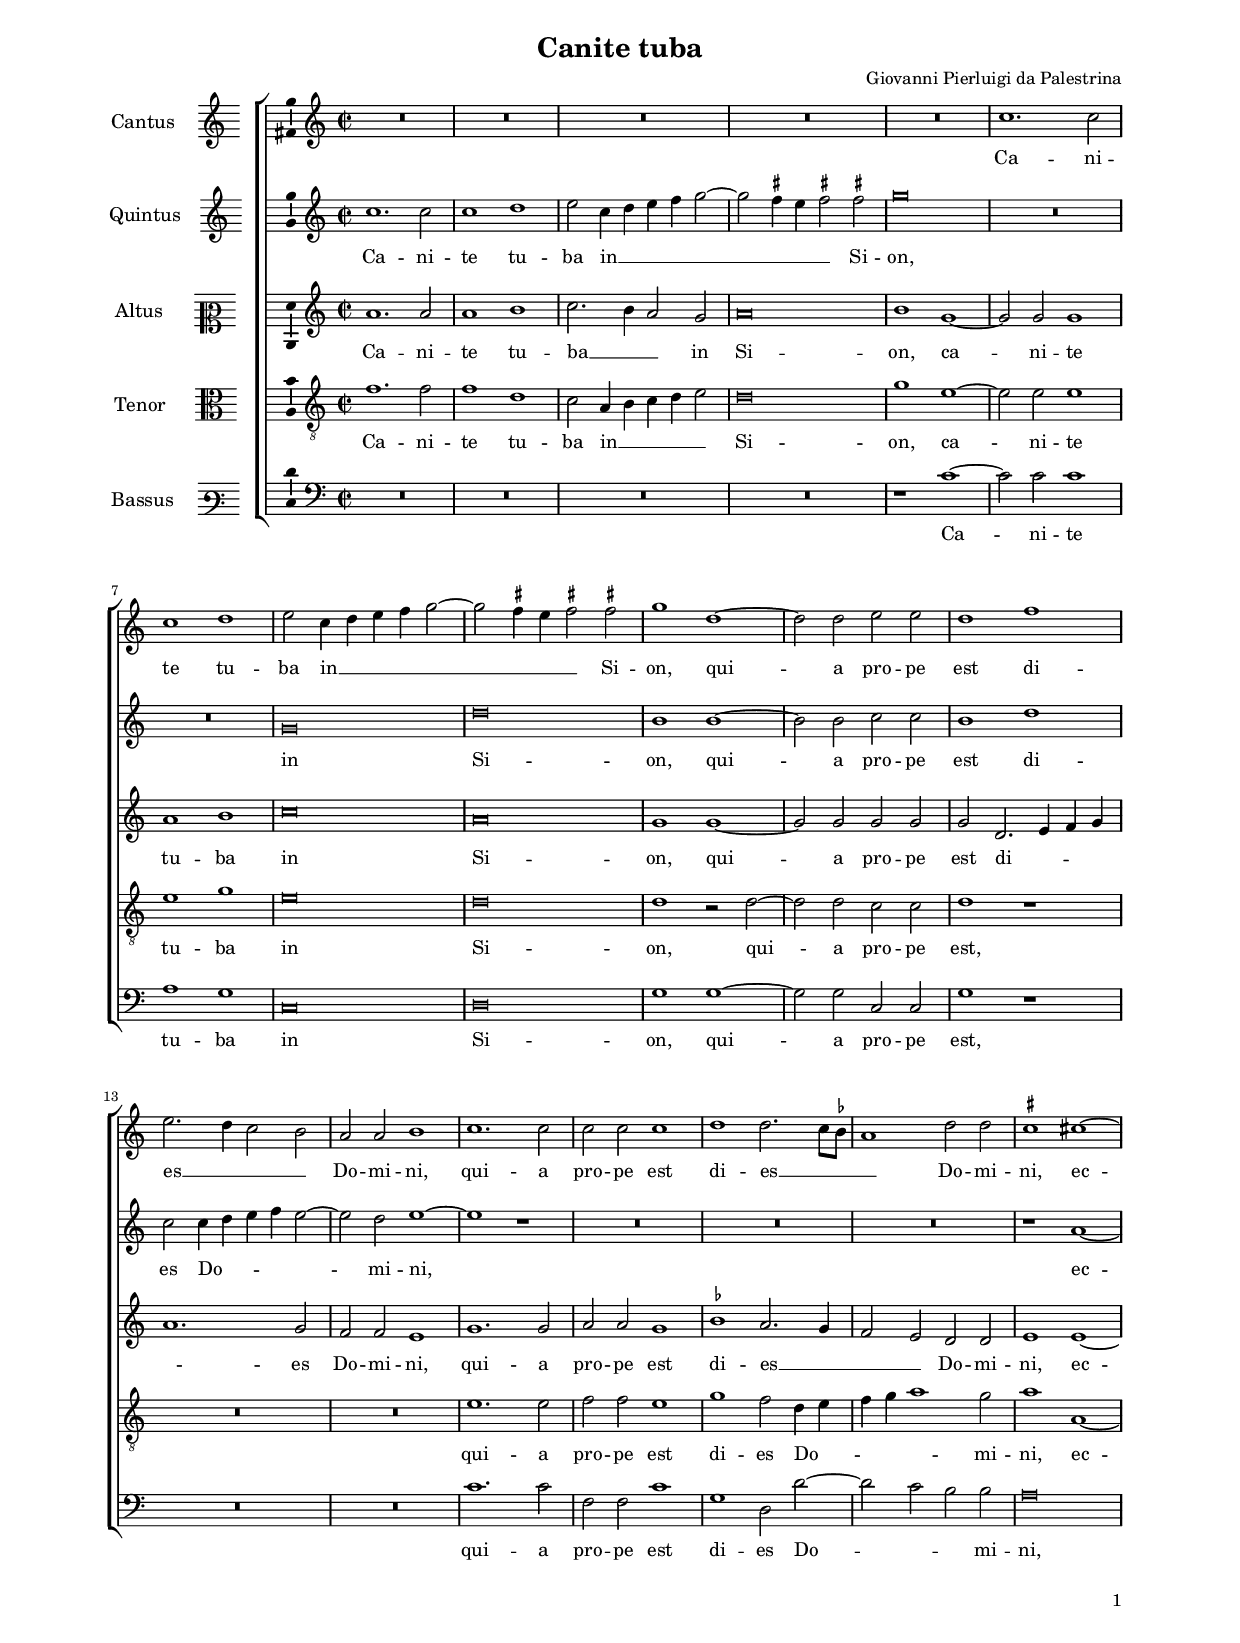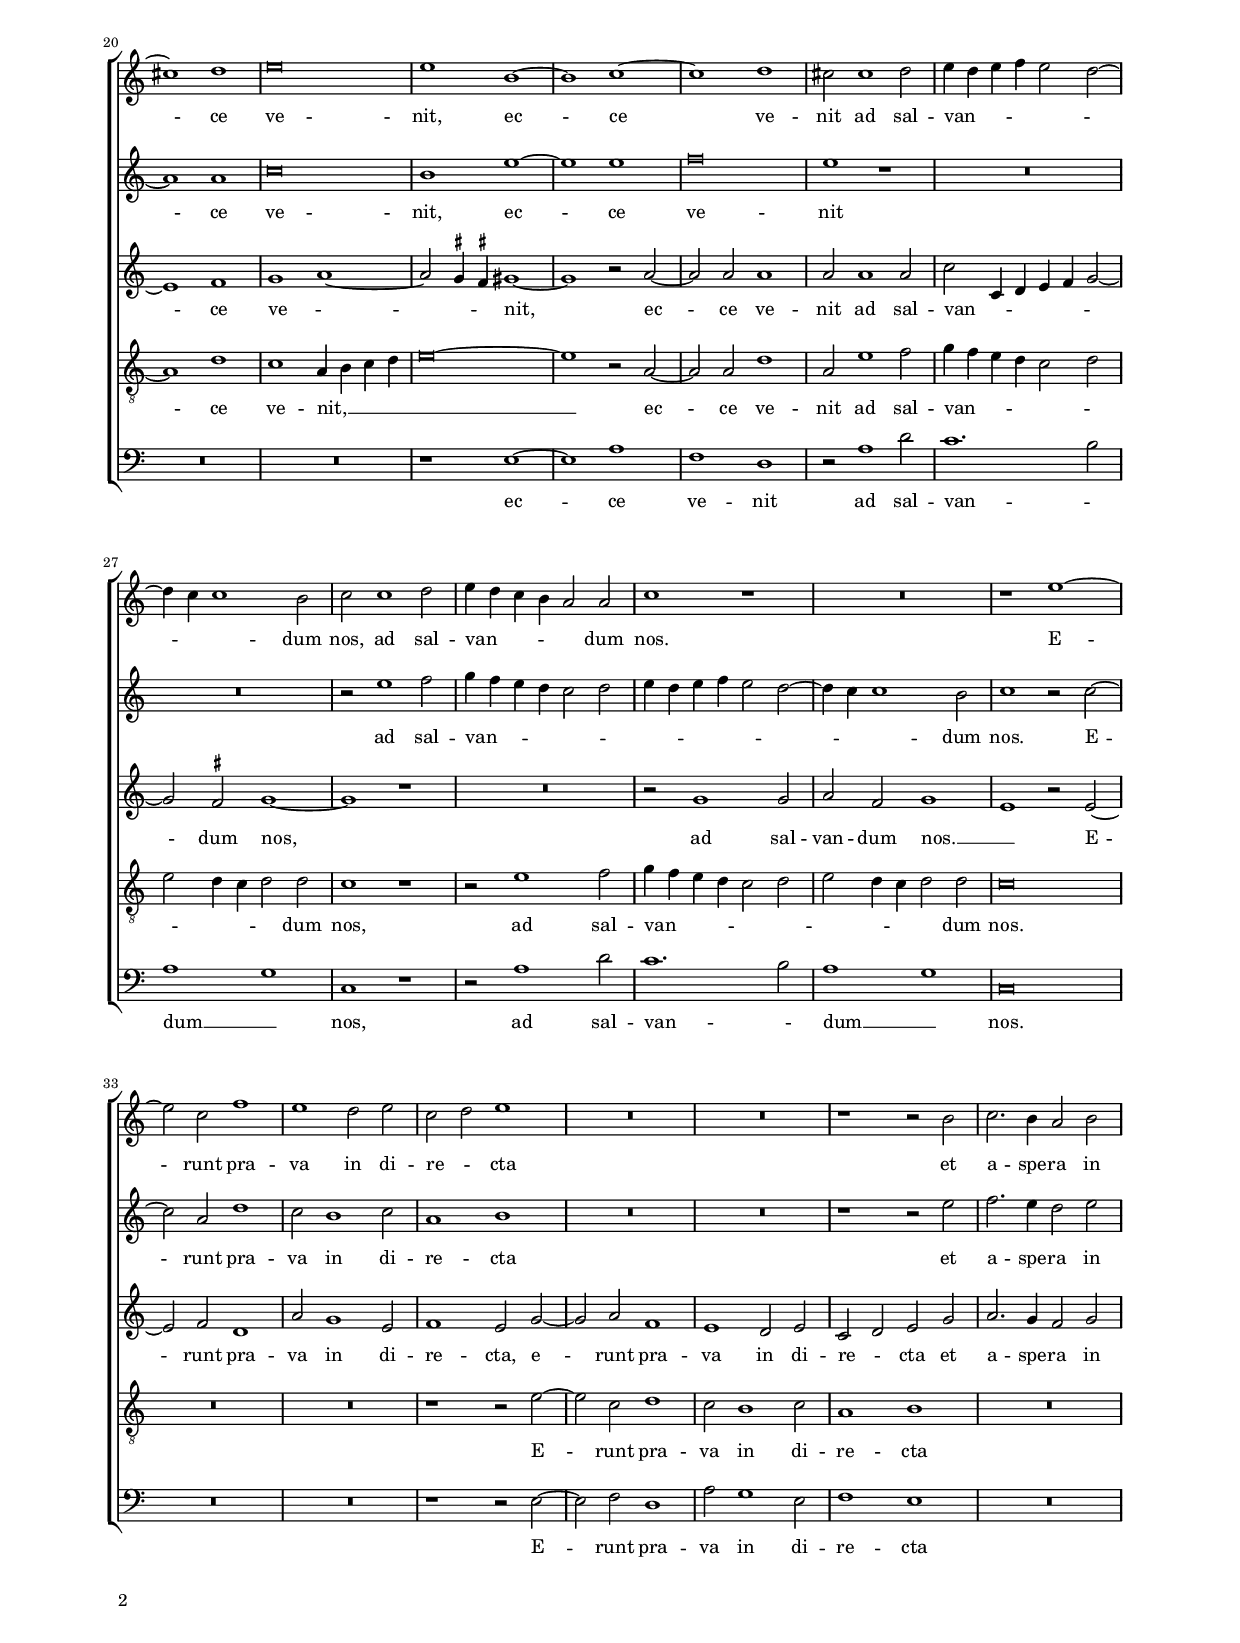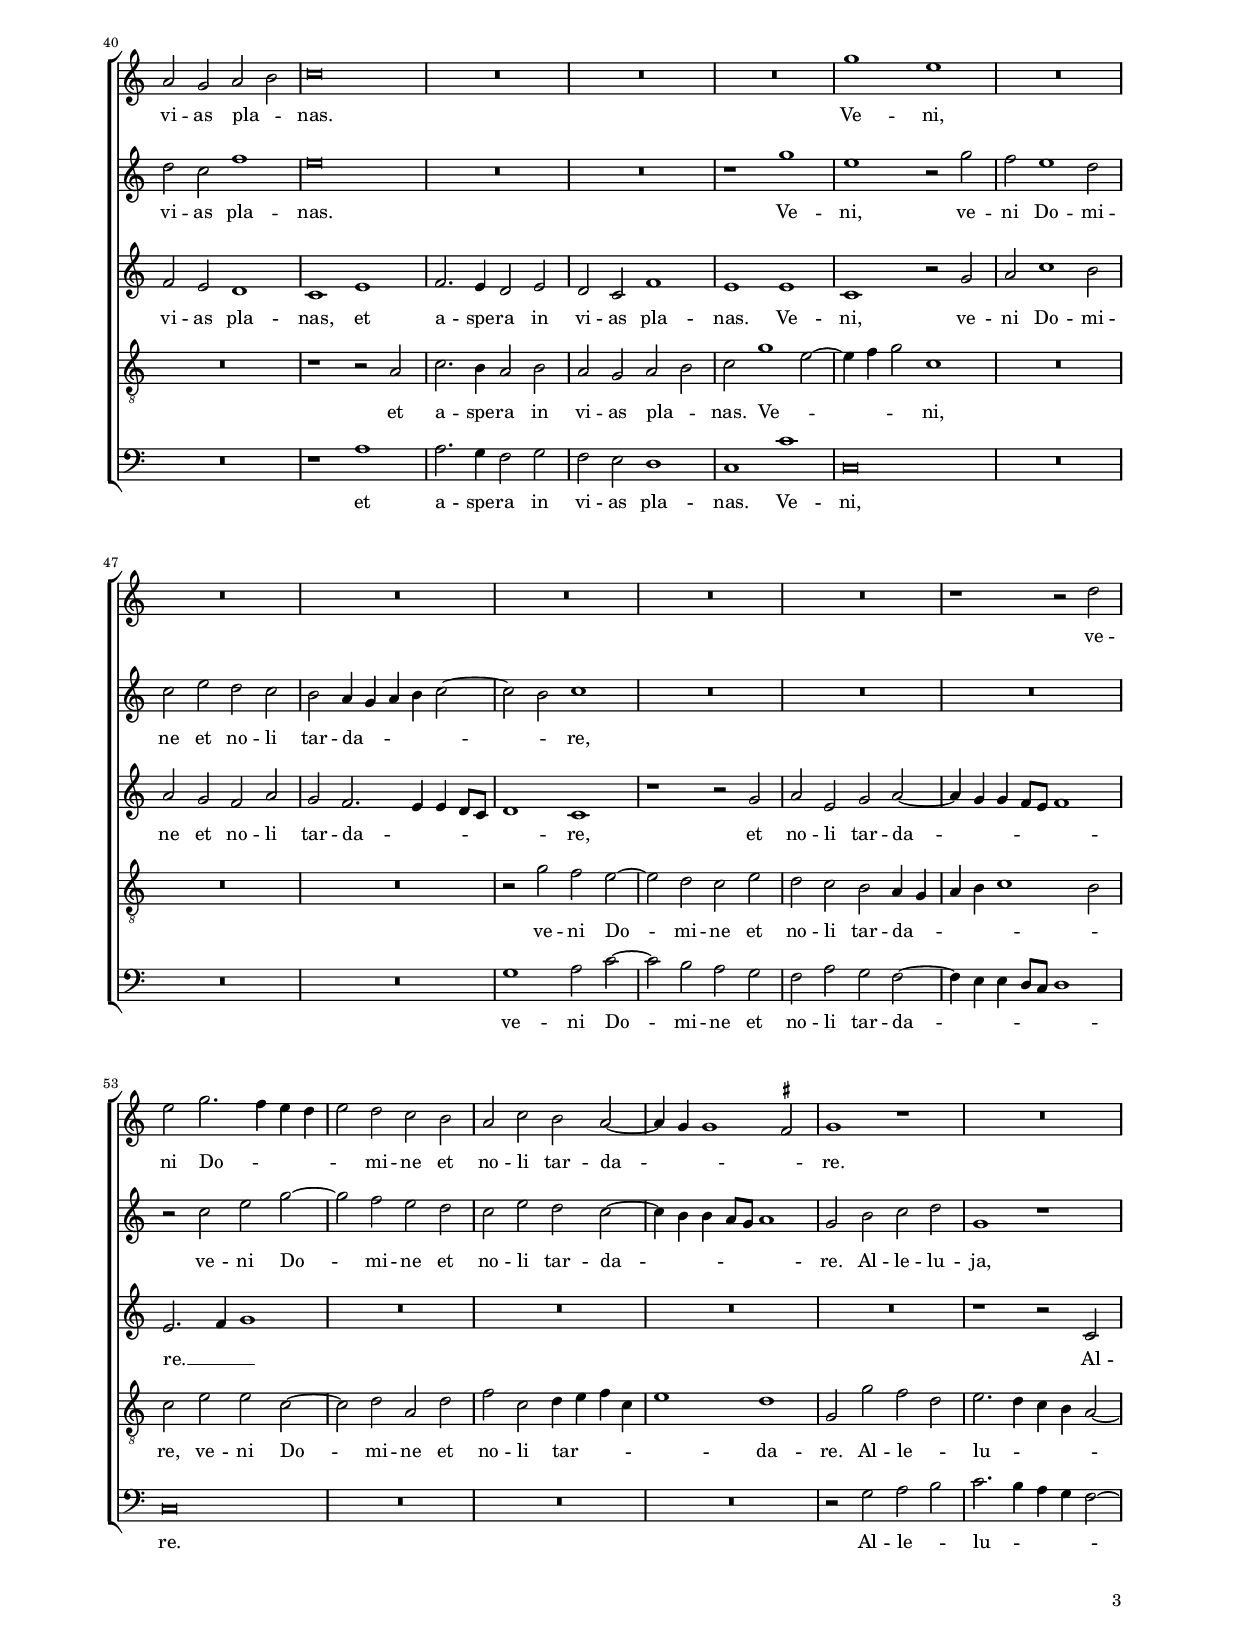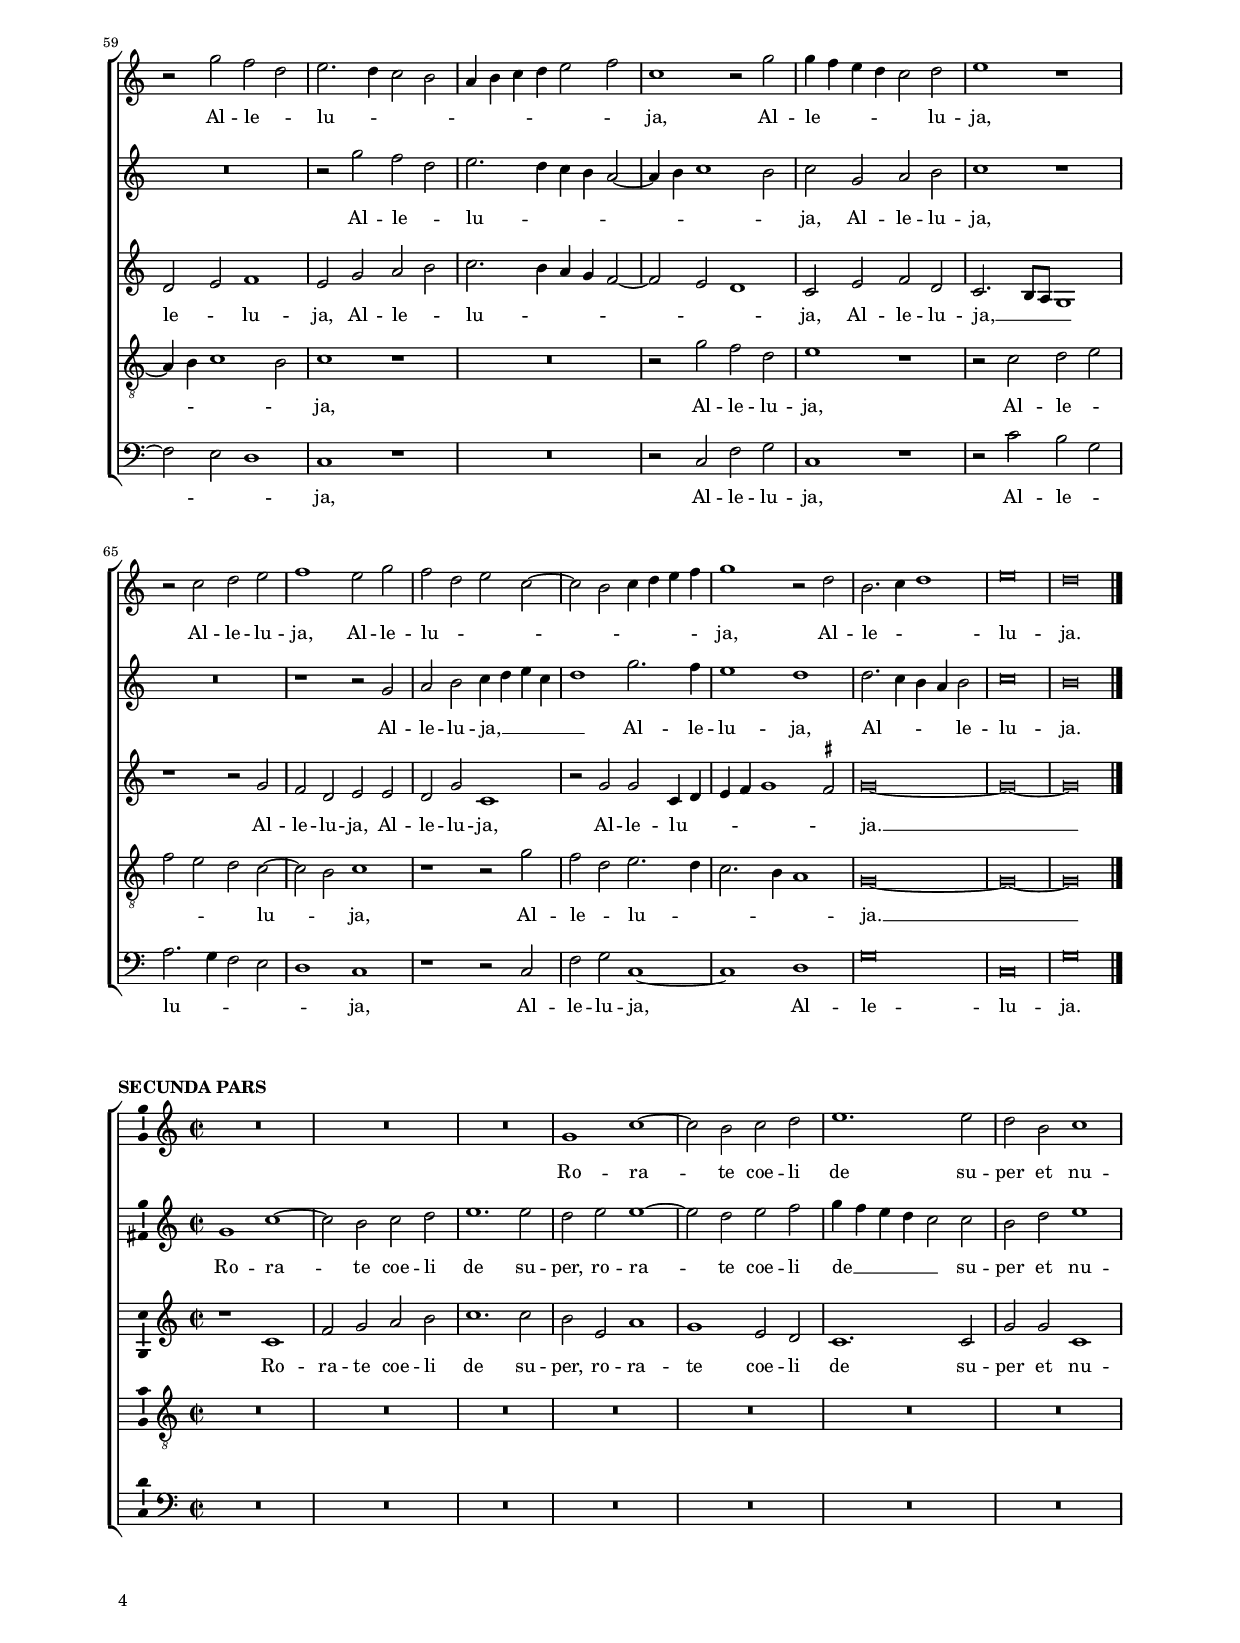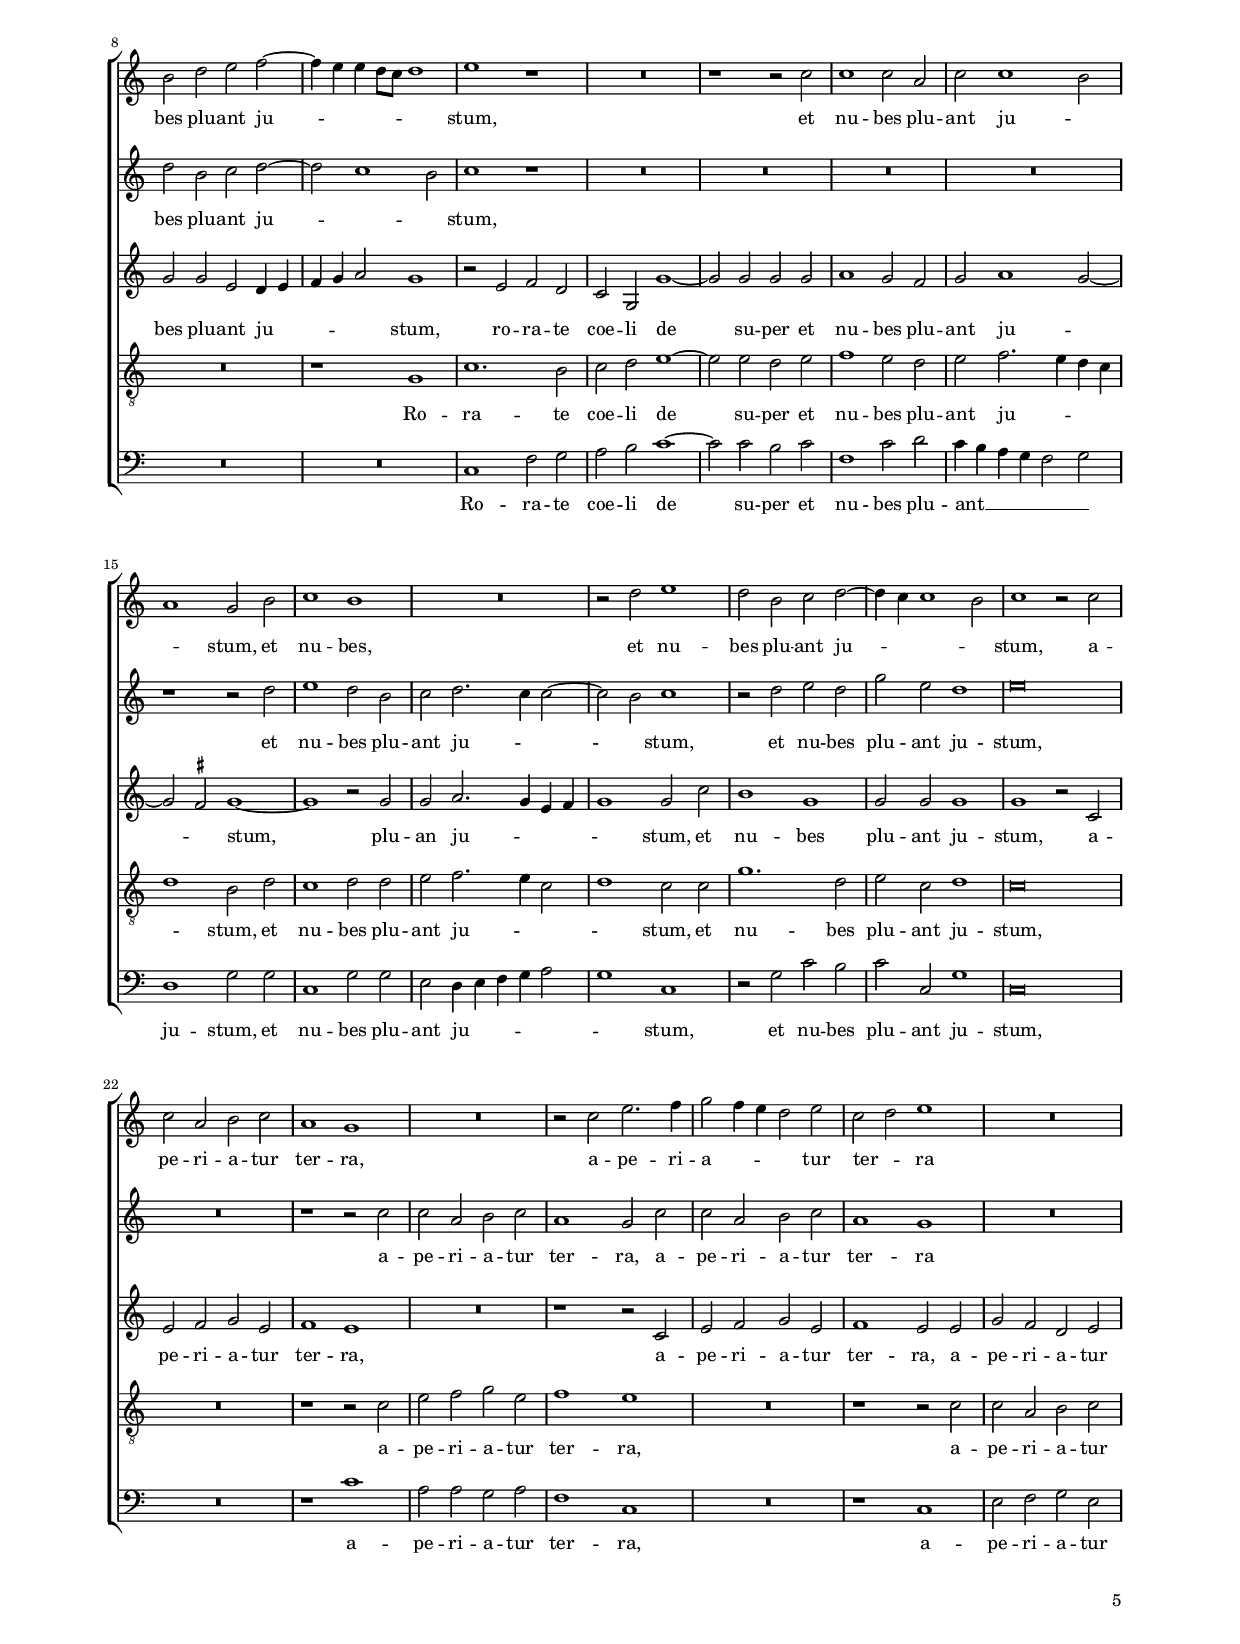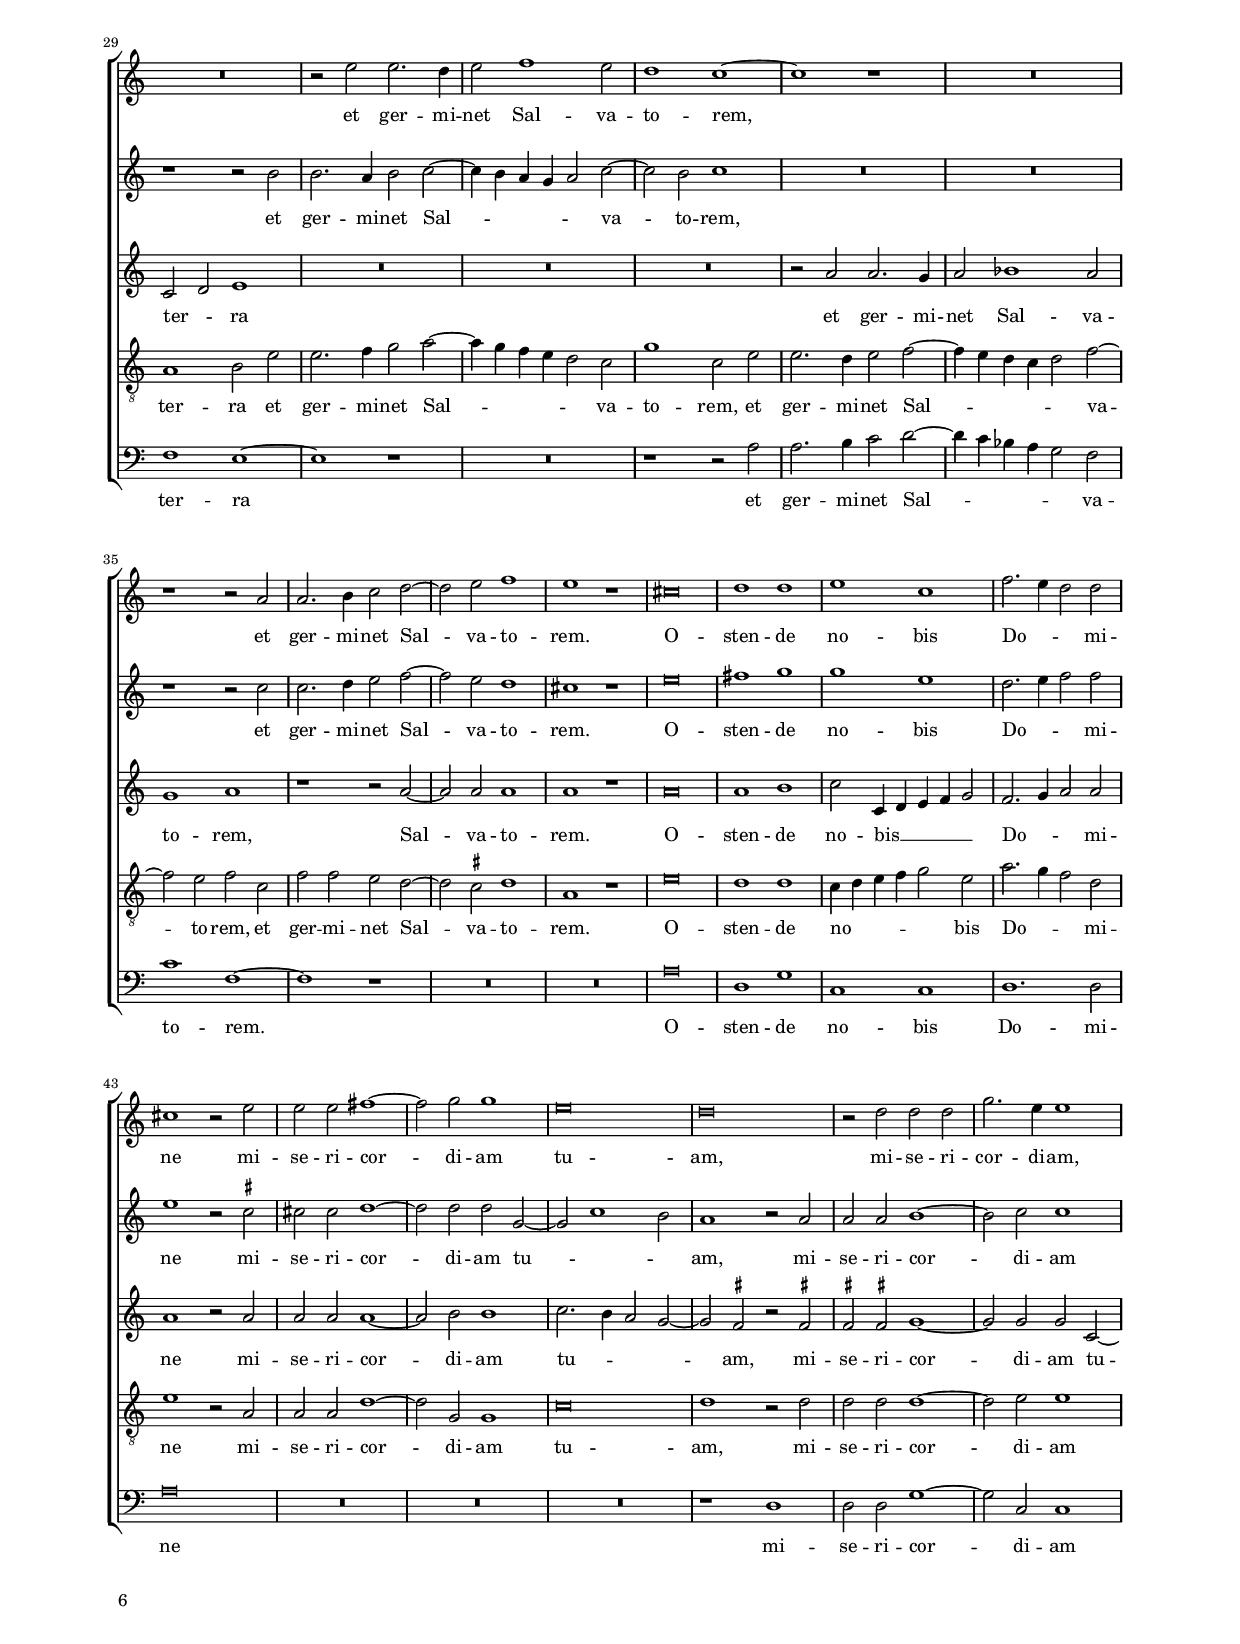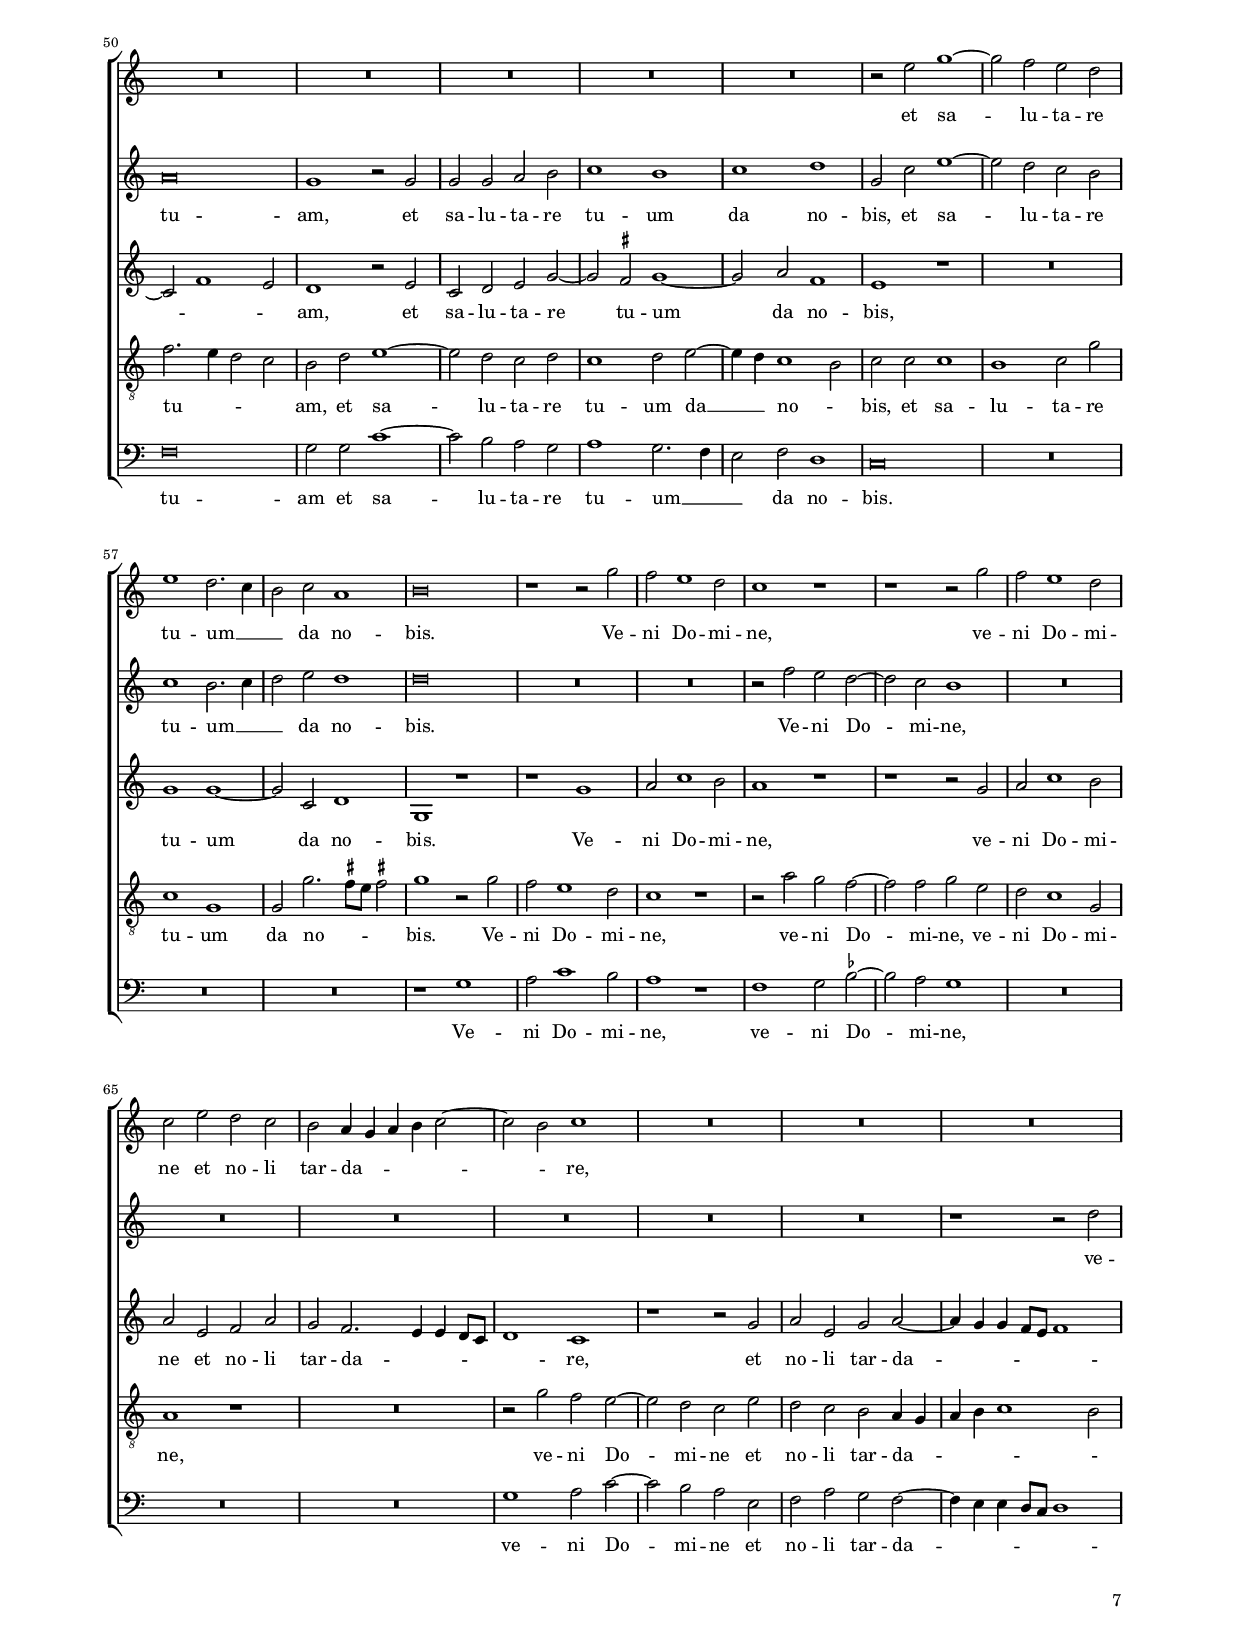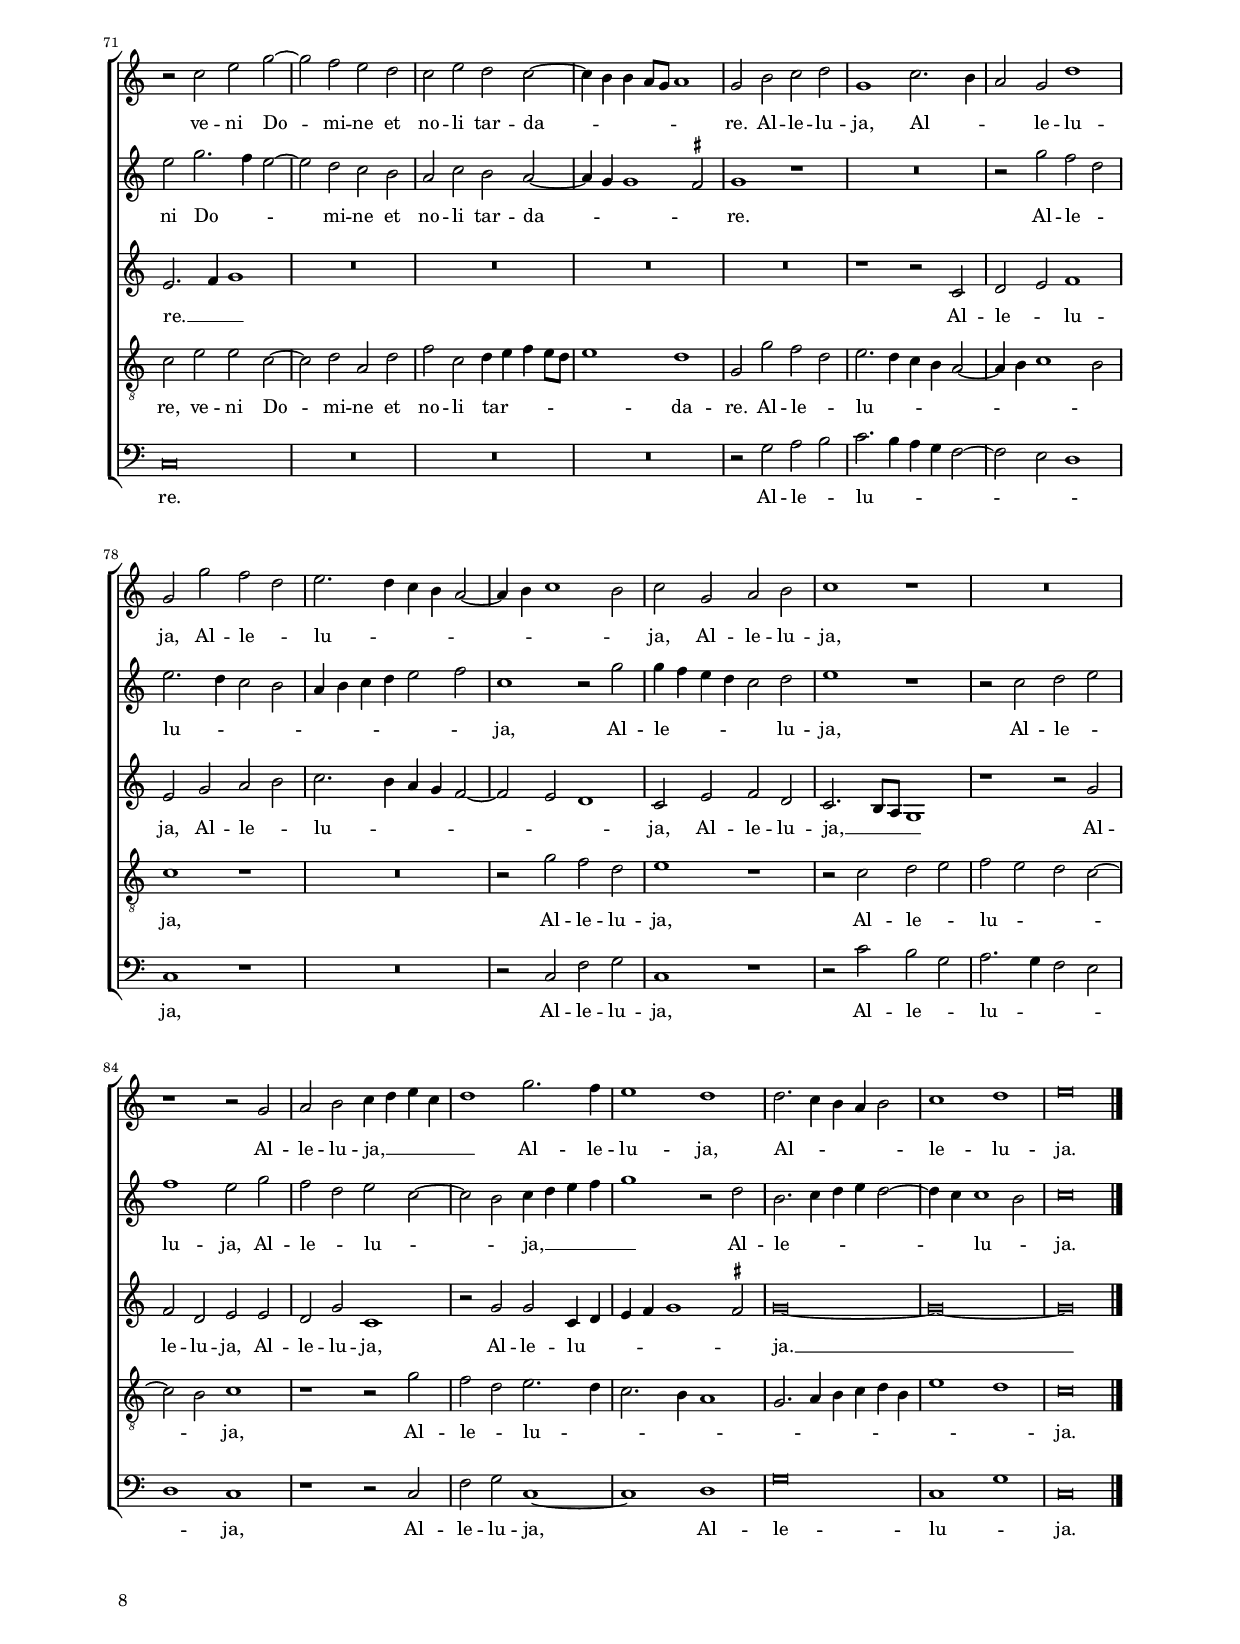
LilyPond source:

\header
{
  title="Canite tuba"
  composer="Giovanni Pierluigi da Palestrina"
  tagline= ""
}

\version "2.20.0"
\language deutsch
#(set-global-staff-size 15)
% #(set-default-paper-size "letter")
#(ly:set-option 'point-and-click #f)

	
	ficta = { \once \set suggestAccidentals = ##t }
	
	forget = #(define-music-function (music) (ly:music?) #{
		\accidentalStyle forget
		$music
		\accidentalStyle default
		#})
	

\paper
	{
	top-margin = 1.8 \cm
	bottom-margin = 1.2 \cm
	left-margin = 2 \cm
	right-margin = 2 \cm
	ragged-bottom = ##f
	ragged-last-bottom = ##t
	print-page-number = ##f
	score-system-spacing = #'((basic-distance . 16) (minimum-distance . 14) (padding . 5) (strechability . 150))
	system-system-spacing = #'((basic-distance . 16) (minimum-distance . 14) (padding . 5) (strechability . 150))
    oddFooterMarkup=\markup   \fill-line { "" \fromproperty #'page:page-number-string }
    evenFooterMarkup=\markup  \fill-line { \fromproperty #'page:page-number-string "" }
    last-bottom-spacing = #'((basic-distance . 12) (minimum-distance . 7) (padding . 4))
%	systems-per-page = 3
%	page-count = 6
%	min-systems-per-page = 3
	}

global = {
    % \set Staff.autoBeaming = ##f
	\key c \major
	\time 2/2 \set Score.measureLength = #(ly:make-moment 2/1)
    \set Score.tempoHideNote = ##t
    \tempo 2 = 90
    \skip 1*2*72 \bar "|."
	}
	

incipitcantus = \markup { \score {
	{
	\set Staff.instrumentName = \markup { \fontsize #1 "Cantus" }
	\key c \major
	\clef violin
	s4 \bar ""
	}
	\layout  {
	raggedright = ##t
	indent = 1.8 \cm
	line-width = 2.5 \cm
	\context { \Staff \remove Time_signature_engraver }
	\override Staff.Clef.Y-extent = #'(0 . 0)
	}} \hspace #1 }
       
      
incipitquintus = \markup { \score {
	{
	\set Staff.instrumentName = \markup { \fontsize #1 "Quintus" }
	\key c \major
	\clef violin
	s4 \bar ""
	}
	\layout  {
	raggedright = ##t
	indent = 1.8 \cm
	line-width = 2.5 \cm
	\context { \Staff \remove Time_signature_engraver }
	\override Staff.Clef.Y-extent = #'(0 . 0)
	}} \hspace #1 }
     
      
incipitaltus = \markup { \score {
	{
	\set Staff.instrumentName = \markup { \fontsize #1 "Altus" }
	\key c \major
	\clef mezzosoprano
	s4 \bar ""
	}
	\layout  {
	raggedright = ##t
	indent = 1.8 \cm
	line-width = 2.5 \cm
	\context { \Staff \remove Time_signature_engraver }
	\override Staff.Clef.Y-extent = #'(0 . 0)
	}} \hspace #1 }


incipittenor = \markup { \score {
	{
	\set Staff.instrumentName = \markup { \fontsize #1 "Tenor" }
	\key c \major
	\clef alto
	s4 \bar ""
	}
	\layout  {
	raggedright = ##t
	indent = 1.8 \cm
	line-width = 2.5 \cm
	\context { \Staff \remove Time_signature_engraver }
	\override Staff.Clef.Y-extent = #'(0 . 0)
	}} \hspace #1 }
 
      
incipitbassus = \markup { \score {
	{
	\set Staff.instrumentName = \markup { \fontsize #1 "Bassus" }
	\key c \major
	\clef varbaritone
	s4 \bar ""
	}
	\layout  {
	raggedright = ##t
	indent = 1.8 \cm
	line-width = 2.5 \cm
	\context { \Staff \remove Time_signature_engraver }
	\override Staff.Clef.Y-extent = #'(0 . 0)
	}} \hspace #1 }


cantus =  \relative c''
	{
	R\breve
	R\breve
	R\breve
	R\breve
%5
	R\breve |
	c1. c2
	c1 d
	e2 c4 d e f g2~
	g2 \ficta fis4 e \ficta fis!2 \ficta fis!
%10
	g1 d~ |
	d2 d e e
	d1 f
	e2. d4 c2 h
	a2 a h1
%15
	c1. c2 |
	c2 c c1
	d1 d2. c8 \ficta b
	a1 d2 d
	\ficta cis1 cis!~
%20
	cis1 d |
	e\breve
    e1 h~
	h1 c~
	c1 d	
%25
	cis2 cis1 d2 |
	e4 d e f e2 d~
	d4 c c1 h2
	c2 c1 d2
	e4 d c h a2 a
%30
	c1 r |
	R\breve
	r1 e~
	e2 c f1
	e1 d2 e
%35
	c2 d e1 |
	R\breve
	R\breve
	r1 r2 h
	c2. h4 a2 h
%40
	a2 g a h |
	c\breve
	R\breve
	R\breve
	R\breve
%45
	g'1 e |
	R\breve
	R\breve
	R\breve
	R\breve
%50
	R\breve |
	R\breve
	r1 r2 d
	e2 g2. f4 e d
	e2 d c h
%55
	a2 c h a~ |
	a4 g g1 \ficta fis2
	g1 r
	R\breve
	r2 g' f d
%60
	e2. d4 c2 h |
	a4 h c d e2 f
	c1 r2 g'
	g4 f e d c2 d
	e1 r
%65
	r2 c d e |
	f1 e2 g
	f2 d e c~
	c2 h c4 d e f
	g1 r2 d
%70
	h2. c4 d1 |
	e\breve
	d\breve |
	}


quintus =  \relative c''
    {
	c1. c2
	c1 d
	e2 c4 d e f g2~
	g2 \ficta fis4 e \ficta fis!2 \ficta fis!
%5
	g\breve |
	R\breve
	R\breve
	g,\breve
	d'\breve
%10
	h1 h~ |
	h2 h c c
	h1 d
	c2 c4 d e f e2~
	e2 d e1~
%15
	e1 r |
	R\breve
	R\breve
	R\breve
	r1 a,~
%20
	a1 a |
	c\breve
	h1 e~
	e1 e
	f\breve
%25
	e1 r |
	R\breve
	R\breve
	r2 e1 f2
	g4 f e d c2 d
%30
	e4 d e f e2 d~ |
	d4 c c1 h2
	c1 r2 c~
	c2 a d1
	c2 h1 c2
%35
	a1 h |
	R\breve
	R\breve
	r1 r2 e
	f2. e4 d2 e
%40
	d2 c f1 |
	e\breve
	R\breve
	R\breve
	r1 g
%45
	e1 r2 g |
	f2 e1 d2
	c2 e d c
	h2 a4 g a h c2~
	c2 h c1
%50
	R\breve |
	R\breve
	R\breve
	r2 c e g~
	g2 f e d
%55
	c2 e d c~ |
	c4 h h a8 g a1
	g2 h c d
	g,1 r
	R\breve
%60
	r2 g' f d |
	e2. d4 c h a2~
	a4 h c1 h2
	c2 g a h
	c1 r
%65
	R\breve |
	r1 r2 g
	a2 h c4 d e c
	d1 g2. f4
	e1 d
%70
	d2. c4 h a h2 |
	c\breve
	h\breve |
	}


altus =  \relative c'
	{
	a'1. a2
	a1 h
	c2. h4 a2 g
	a\breve
%5
	h1 g~ |
	g2 g g1
	a1 h
	c\breve
	a\breve
%10
	g1 g~ |
	g2 g g g
	g2 d2. e4 f g
	a1. g2
	f2 f e1
%15
	g1. g2 |
	a2 a g1
	\ficta b1 a2. g4
	f2 e d d
	e1 e~
%20
	e1 f |
	g1 a~
	a2 \ficta gis4 \ficta fis gis!1~
	gis1 r2 a~
	a2 a a1
%25
	a2 a1 a2 |
	c2 c,4 d e f g2~
	g2 \ficta fis g1~
	g1 r
    R\breve
%30
	r2 g1 g2 |
	a2 f g1
	e1 r2 e~
	e2 f d1
	a'2 g1 e2
%35
	f1 e2 g~ |
	g2 a f1
	e1 d2 e
	c2 d e g
	a2. g4 f2 g
%40
	f2 e d1 |
	c1 e
	f2. e4 d2 e
	d2 c f1
	e1 e
%45
	c1 r2 g' |
	a2 c1 h2
	a2 g f a
	g2 f2. e4 e d8 c
	d1 c
%50
	r1 r2 g' |
	a2 e g a~
	a4 g g f8 e f1
	e2. f4 g1
	R\breve
%55
	R\breve |
	R\breve
	R\breve
	r1 r2 c,
	d2 e f1
%60
	e2 g a h |
	c2. h4 a g f2~
	f2 e d1
	c2 e f d
	c2. h8 a g1
%65
	r1 r2 g' |
	f2 d e e
	d2 g c,1
	r2 g' g c,4 d
	e4 f g1 \ficta fis2
%70
	g\breve~ |
	g\breve~
	g\breve |
	}


tenor  =  \relative c'
	{
	f1. f2
	f1 d
	c2 a4 h c d e2
	d\breve
%5
	g1 e~ |
	e2 e e1
	e1 g
	e\breve
	d\breve
%10
	d1 r2 d~ |
	d2 d c c
	d1 r
	R\breve
	R\breve
%15
	e1. e2 |
	f2 f e1
	g1 f2 d4 e
	f4 g a1 g2
	a1 a,~
%20
	a1 d |
	c1 a4 h c d
	e\breve~
	e1 r2 a,~
	a2 a d1
%25
	a2 e'1 f2 |
	g4 f e d c2 d
	e2 d4 c d2 d
	c1 r
	r2 e1 f2
%30
	g4 f e d c2 d |
	e2 d4 c d2 d
	c\breve
	R\breve
	R\breve
%35
	r1 r2 e~ |
	e2 c d1
	c2 h1 c2
	a1 h
	R\breve
%40
	R\breve |
	r1 r2 a
	c2. h4 a2 h
	a2 g a h
	c2 g'1 e2~
%45
	e4 f g2 c,1 |
	R\breve
	R\breve
	R\breve
	r2 g' f e~
%50
	e2 d c e |
	d2 c h a4 g
	a4 h c1 h2
	c2 e e c~
	c2 d a d
%55
	f2 c d4 e f c |
	e1 d
	g,2 g' f d
	e2. d4 c h a2~
	a4 h c1 h2
%60
	c1 r |
	R\breve
	r2 g' f d
	e1 r
	r2 c d e
%65
	f2 e d c~ |
	c2 h c1
	r1 r2 g'
	f2 d e2. d4
	c2. h4 a1
%70
	g\breve~ |
	g\breve~
	g\breve |
	}


bassus  =  \relative c
	{
	R\breve
	R\breve
	R\breve
	R\breve
%5
	r1 c'~ |
	c2 c c1
	a1 g
	c,\breve
	d\breve
%10
	g1 g~ |
	g2 g c, c
	g'1 r
	R\breve
	R\breve
%15
	c1. c2 |
	f,2 f c'1
	g1 d2 d'~
	d2 c h h
	a\breve
%20
	R\breve |
	R\breve
	r1 e~
	e1 a
	f1 d
%25
	r2 a'1 d2 |
	c1. h2
	a1 g
	c,1 r
	r2 a'1 d2
%30
	c1. h2 |
	a1 g
	c,\breve
	R\breve
	R\breve
%35
	r1 r2 e~ |
	e2 f d1
	a'2 g1 e2
	f1 e
	R\breve
%40
	R\breve |
	r1 a
	a2. g4 f2 g
	f2 e d1
	c1 c'
%45
	c,\breve |
	R\breve
	R\breve
	R\breve
	g'1 a2 c~
%50
	c2 h a g |
	f2 a g f~
	f4 e e d8 c d1
	c\breve
	R\breve
%55
	R\breve |
	R\breve
	r2 g' a h
	c2. h4 a g f2~
	f2 e d1
%60
	c1 r |
	R\breve
	r2 c f g
	c,1 r
	r2 c' h g
%65
	a2. g4 f2 e |
	d1 c
	r1 r2 c
	f2 g c,1~
	c1 d
%70
	g\breve |
	c,\breve
	g'\breve |
	}


lyricscantus = \lyricmode {
	Ca -- ni -- te tu -- ba in __ _ _ _ _ _ _ _ Si -- on,
    qui -- a pro -- pe est di -- es __ _ _ _ Do -- mi -- ni,
    qui -- a pro -- pe est di -- es __ _ _ _ Do -- mi -- ni,
    ec -- ce ve -- nit,
    ec -- ce ve -- nit
    ad sal -- van -- _ _ _ _ _ _ _ dum nos,
    ad sal -- van -- _ _ _ _ dum nos.
    E -- runt pra -- va in di -- re -- _ cta
    et a -- spe -- ra in vi -- as pla -- _ nas.
    Ve -- ni,
    ve -- ni Do -- _ _ _ _ mi -- ne
    et no -- li tar -- da -- _ _ _ re.
    Al -- le -- _ lu -- _ _ _ _ _ _ _ _ _ ja,
    Al -- le -- _ _ _ _ lu -- ja,
    Al -- le -- lu -- ja,
    Al -- le -- lu -- _ _ _ _ _ _ _ _ ja,
    Al -- le -- _ _ lu -- ja.
	}


lyricsquintus = \lyricmode {
	Ca -- ni -- te tu -- ba in __ _ _ _ _ _ _ _ Si -- on,
    in Si -- on,
    qui -- a pro -- pe est di -- es Do -- _ _ _ _ mi -- ni,
    ec -- ce ve -- nit,
    ec -- ce ve -- nit
    ad sal -- van -- _ _ _ _ _ _ _ _ _ _ _ _ _ dum nos.
    E -- runt pra -- va in di -- re -- cta
    et a -- spe -- ra in vi -- as pla -- nas.
    Ve -- ni,
    ve -- ni Do -- mi -- ne
    et no -- li tar -- da -- _ _ _ _ _ re,
    ve -- ni Do -- mi -- ne
    et no -- li tar -- da -- _ _ _ _ _ re.
    Al -- le -- lu -- ja,
    Al -- le -- _ lu -- _ _ _ _ _ _ _ ja,
    Al -- le -- lu -- ja,
    Al -- le -- lu -- ja, __ _ _ _ _
    Al -- le -- lu -- ja,
    Al -- _ _ _ le -- lu -- ja.
	}


lyricsaltus = \lyricmode {
	Ca -- ni -- te tu -- ba __ _ _ in Si -- on,
    ca -- ni -- te tu -- ba in Si -- on,
    qui -- a pro -- pe est di -- _ _ _ _ es Do -- mi -- ni,
    qui -- a pro -- pe est di -- es __ _ _ _ Do -- mi -- ni,
    ec -- ce ve -- _ _ _ nit,
    ec -- ce ve -- nit
    ad sal -- van -- _ _ _ _ _ dum nos,
    ad sal -- van -- dum nos. __ _
    E -- runt pra -- va in di -- re -- cta,
    e -- runt pra -- va in di -- re -- _ cta
    et a -- spe -- ra in vi -- as pla -- nas,
    et a -- spe -- ra in vi -- as pla -- nas.
    Ve -- ni,
    ve -- ni Do -- mi -- ne
    et no -- li tar -- da -- _ _ _ _ _ re,
    et no -- li tar -- da -- _ _ _ _ _ re. __ _ _
    Al -- le -- _ lu -- ja,
    Al -- le -- _ lu -- _ _ _ _ _ _ ja,
    Al -- le -- lu -- ja, __ _ _ _
    Al -- le -- lu -- ja,
    Al -- le -- lu -- ja,
    Al -- le -- lu -- _ _ _ _ _ ja. __
	}


lyricstenor = \lyricmode {
	Ca -- ni -- te tu -- ba in __ _ _ _ _ Si -- on,
    ca -- ni -- te tu -- ba in Si -- on,
    qui -- a pro -- pe est,
    qui -- a pro -- pe est di -- es Do -- _ _ _ _ mi -- ni,
    ec -- ce ve -- nit, __ _ _ _ _ 
    ec -- ce ve -- nit
    ad sal -- van -- _ _ _ _ _ _ _ _ _ dum nos,
    ad sal -- van -- _ _ _ _ _ _ _ _ _ dum nos.
    E -- runt pra -- va in di -- re -- cta
    et a -- spe -- ra in vi -- as pla -- _ nas.
    Ve -- _ _ _ ni,
    ve -- ni Do -- mi -- ne
    et no -- li tar -- da -- _ _ _ _ _ re,
    ve -- ni Do -- mi -- ne
    et no -- li tar -- _ _ _ _ da -- re.
    Al -- le -- _ lu -- _ _ _ _ _ _ _ ja,
    Al -- le -- lu -- ja,
    Al -- le -- _ _ _ _ lu -- _ ja,
    Al -- le -- _ lu -- _ _ _ _ ja. __
	}


lyricsbassus = \lyricmode {
	Ca -- ni -- te tu -- ba in Si -- on,
    qui -- a pro -- pe est,
    qui -- a pro -- pe est di -- es Do -- _ _ mi -- ni,
    ec -- ce ve -- nit
    ad sal -- van -- _ dum __ _ nos,
    ad sal -- van -- _ dum __ _ nos.
    E -- runt pra -- va in di -- re -- cta
    et a -- spe -- ra in vi -- as pla -- nas.
    Ve -- ni,
    ve -- ni Do -- mi -- ne
    et no -- li tar -- da -- _ _ _ _ _ re.
    Al -- le -- _ lu -- _ _ _ _ _ _ ja,
    Al -- le -- lu -- ja,
    Al -- le -- _ lu -- _ _ _ _ ja,
    Al -- le -- lu -- ja,
    Al -- le -- lu -- ja.
	}


\score
{  
	\transpose c c {
	\new ChoirStaff \with { \override StaffGrouper.staff-staff-spacing.basic-distance = #12 }
	<<

	\new Staff << \global
	\new Voice="v1" {
		\set Staff.instrumentName=\incipitcantus
		\set Staff.midiInstrument = "reed organ"
		\clef violin
		\cantus }
	\new Lyrics \lyricsto "v1" {\lyricscantus }
	>>


	\new Staff << \global
	\new Voice="v5" {
		\set Staff.instrumentName=\incipitquintus
		\set Staff.midiInstrument = "reed organ"
		\clef violin
		\quintus}
	\new Lyrics \lyricsto "v5" {\lyricsquintus }
	>>
    

	\new Staff << \global
	\new Voice="v2" {
		\set Staff.instrumentName=\incipitaltus
		\set Staff.midiInstrument = "reed organ"
                \clef violin % "G_8"
		\altus}
	\new Lyrics \lyricsto "v2" {\lyricsaltus }
	>>


	\new Staff << \global
	\new Voice="v3" {
		\set Staff.instrumentName=\incipittenor
		\set Staff.midiInstrument = "reed organ"
		\clef "G_8"
		\tenor }
	\new Lyrics \lyricsto "v3" {\lyricstenor }
	>>


	\new Staff << \global
	\new Voice="v4" {
		\set Staff.instrumentName=\incipitbassus
		\set Staff.midiInstrument = "reed organ"
		\clef bass
		\bassus }
	\new Lyrics \lyricsto "v4" {\lyricsbassus}
	>>

	>>
	} % transpose

	\layout
	{
	indent = 2.5 \cm
	\context { \Staff \override TimeSignature.break-visibility = #end-of-line-invisible }
	\context { \Lyrics \override VerticalAxisGroup.nonstaff-relatedstaff-spacing.padding = #1.4 }
%	\context { \Lyrics \override LyricText.font-size = #1 }
	\context { \Staff \consists "Ambitus_engraver" }
	\context { \Score \override BarNumber.padding = #2 }
	\context { \Voice \override NoteHead.style = #'baroque }
	}


\midi
	{
	}

}

%%%%%%%%%%%%%%%%%%%%  SECUNDA PARS %%%%%%%%%%%%%%%%%%%%


global = {
	\key c \major
	\time 2/2 \set Score.measureLength = #(ly:make-moment 2/1)
    \set Score.tempoHideNote = ##t
    \tempo 2 = 90
    \skip 1*2*90 \bar "|."
	}


cantus =  \relative c''
	{
    R\breve
	R\breve
	R\breve
	g1 c~
%5
	c2 h c d |
	e1. e2
	d2 h c1
	h2 d e f~
	f4 e e d8 c d1
%10
	e1 r |
	R\breve
	r1 r2 c
	c1 c2 a
	c2 c1 h2
%15
	a1 g2 h |
	c1 h
	R\breve
	r2 d e1
	d2 h c d~
%20
	d4 c c1 h2 |
	c1 r2 c
	c2 a h c
	a1 g
	R\breve
%25
	r2 c e2. f4 |
	g2 f4 e d2 e
	c2 d e1
	R\breve
	R\breve
%30
	r2 e e2. d4 |
	e2 f1 e2
	d1 c~
	c1 r
	R\breve
%35
	r1 r2 a |
	a2. h4 c2 d~
	d2 e f1
	e1 r
	cis\breve
%40
	d1 d |
	e1 c
	f2. e4 d2 d
	cis1 r2 e
	e2 e fis1~
%45
	fis2 g g1 |
	e\breve
	d\breve
	r2 d d d
	g2. e4 e1
%50
	R\breve |
	R\breve
	R\breve
	R\breve
	R\breve
%55
	r2 e g1~ |
	g2 f e d
	e1 d2. c4
	h2 c a1
	h\breve
%60
	r1 r2 g' |
	f2 e1 d2
	c1 r
	r1 r2 g'
	f2 e1 d2
%65
	c2 e d c |
	h2 a4 g a h c2~
	c2 h c1
	R\breve
	R\breve
%70
	R\breve |
	r2 c e g~
	g2 f e d
	c2 e d c~
	c4 h h a8 g a1
%75
	g2 h c d |
	g,1 c2. h4
	a2 g d'1
	g,2 g' f d
	e2. d4 c h a2~
%80
	a4 h c1 h2 |
	c2 g a h
	c1 r
	R\breve
	r1 r2 g
%85
	a2 h c4 d e c |
	d1 g2. f4
	e1 d
	d2. c4 h a h2
	c1 d
%90
    e\breve |
	}


quintus =  \relative c''
    {
	g1 c~
	c2 h c d
	e1. e2
	d2 e e1~
%5
	e2 d e f |
	g4 f e d c2 c
	h2 d e1
	d2 h c d~
	d2 c1 h2
%10
	c1 r |
	R\breve
	R\breve
	R\breve
	R\breve
%15
	r1 r2 d |
	e1 d2 h
	c2 d2. c4 c2~
	c2 h c1
	r2 d e d
%20
	g2 e d1 |
	e\breve
	R\breve
	r1 r2 c
	c2 a h c
%25
	a1 g2 c |
	c2 a h c
	a1 g
	R\breve
	r1 r2 h
%30
	h2. a4 h2 c~ |
	c4 h a g a2 c~
	c2 h c1
	R\breve
	R\breve
%35
	r1 r2 c |
	c2. d4 e2 f~
	f2 e d1
	cis1 r
	e\breve
%40
	fis1 g |
	g1 e
	d2. e4 f2 f
	e1 r2 \ficta cis
	cis2 cis d1~
%45
	d2 d d g,~ |
	g2 c1 h2
	a1 r2 a
	a2 a h1~
	h2 c c1
%50
	a\breve |
	g1 r2 g
	g2 g a h
	c1 h
	c1 d
%55
	g,2 c e1~ |
	e2 d c h
	c1 h2. c4
	d2 e d1
	d\breve
%60
	R\breve |
	R\breve
	r2 f e d~
	d2 c h1
	R\breve
%65
	R\breve |
	R\breve
	R\breve
	R\breve
	R\breve
%70
	r1 r2 d |
	e2 g2. f4 e2~
	e2 d c h
	a2 c h a~
	a4 g g1 \ficta fis2
%75
	g1 r |
	R\breve
	r2 g' f d
	e2. d4 c2 h
	a4 h c d e2 f
%80
	c1 r2 g' |
	g4 f e d c2 d
	e1 r
	r2 c d e
	f1 e2 g
%85
	f2 d e c~ |
	c2 h c4 d e f
	g1 r2 d
	h2. c4 d e d2~
	d4 c c1 h2
%90
    c\breve |
	}


altus =  \relative c'
	{
	r1 c
	f2 g a h
	c1. c2
	h2 e, a1
%5
	g1 e2 d |
	c1. c2
	g'2 g c,1
	g'2 g e d4 e
	f4 g a2 g1
%10
	r2 e f d |
	c2 g g'1~
	g2 g g g
	a1 g2 f
	g2 a1 g2~
%15
	g2 \ficta fis g1~ |
	g1 r2 g
	g2 a2. g4 e f
	g1 g2 c
	h1 g
%20
	g2 g g1 |
	g1 r2 c,
	e2 f g e
	f1 e
	R\breve
%25
	r1 r2 c |
	e2 f g e
	f1 e2 e
	g2 f d e
	c2 d e1
%30
	R\breve |
	R\breve
	R\breve
	r2 a a2. g4
	a2 b1 a2
%35
	g1 a |
	r1 r2 a~
	a2 a a1
	a1 r
	a\breve
%40
	a1 h |
	c2 c,4 d e f g2
	f2. g4 a2 a
	a1 r2 a
	a2 a a1~
%45
	a2 h h1 |
	c2. h4 a2 g~
	g2 \ficta fis r \ficta fis!
	\ficta fis2 \ficta fis! g1~
	g2 g g c,~
%50
	c2 f1 e2 |
	d1 r2 e
	c2 d e g~
	g2 \ficta fis g1~
	g2 a f1
%55
	e1 r |
	R\breve
	g1 g~
	g2 c, d1
	g,1 r
%60
	r1 g' |
	a2 c1 h2
	a1 r
	r1 r2 g
	a2 c1 h2
%65
	a2 e f a |
	g2 f2. e4 e d8 c
	d1 c
	r1 r2 g'
	a2 e g a~
%70
	a4 g g f8 e f1 |
	e2. f4 g1
	R\breve
	R\breve
	R\breve
%75
	R\breve |
	r1 r2 c,
	d2 e f1
	e2 g a h
	c2. h4 a g f2~
%80
	f2 e d1 |
	c2 e f d
	c2. h8 a g1
	r1 r2 g'
	f2 d e e
%85
	d2 g c,1 |
	r2 g' g c,4 d
	e4 f g1 \ficta fis2
	g\breve~
	g\breve~
%90
    g\breve |
	}


tenor  =  \relative c'
	{
	R\breve
	R\breve
	R\breve
	R\breve
%5
	R\breve |
	R\breve
	R\breve
	R\breve
	r1 g
%10
	c1. h2 |
	c2 d e1~
	e2 e d e
	f1 e2 d
	e2 f2. e4 d c
%15
	d1 h2 d |
	c1 d2 d
	e2 f2. e4 c2
	d1 c2 c
	g'1. d2
%20
	e2 c d1 |
	c\breve
	R\breve
	r1 r2 c
	e2 f g e
%25
	f1 e |
	R\breve
	r1 r2 c
	c2 a h c
	a1 h2 e
%30
	e2. f4 g2 a~ |
	a4 g f e d2 c
	g'1 c,2 e
	e2. d4 e2 f~
	f4 e d c d2 f~
%35
	f2 e f c |
	f2 f e d~
	d2 \ficta cis d1
	a1 r
	e'\breve
%40
	d1 d |
	c4 d e f g2 e
	a2. g4 f2 d
	e1 r2 a,
	a2 a d1~
%45
	d2 g, g1 |
	c\breve
	d1 r2 d
	d2 d d1~
	d2 e e1
%50
	f2. e4 d2 c |
	h2 d e1~
	e2 d c d
	c1 d2 e~
	e4 d c1 h2
%55
	c2 c c1 |
	h1 c2 g'
	c,1 g
	g2 g'2. \ficta fis8 e \ficta fis!2
	g1 r2 g
%60
	f2 e1 d2 |
	c1 r
	r2 a' g f~
	f2 f g e
	d2 c1 g2
%65
	a1 r |
	R\breve
	r2 g' f e~
	e2 d c e
	d2 c h a4 g
%70
	a4 h c1 h2 |
	c2 e e c~
	c2 d a d
	f2 c d4 e f e8 d
	e1 d
%75
	g,2 g' f d |
	e2. d4 c h a2~
	a4 h c1 h2
	c1 r
	R\breve
%80
	r2 g' f d |
	e1 r
	r2 c d e
	f2 e d c~
	c2 h c1
%85
	r1 r2 g' |
	f2 d e2. d4
	c2. h4 a1
	g2. a4 h c d h
	e1 d
%90
    c\breve |
	}


bassus  =  \relative c
	{
	R\breve
	R\breve
	R\breve
	R\breve
%5
	R\breve |
	R\breve
	R\breve
	R\breve
	R\breve
%10
	c1 f2 g |
	a2 h c1~
	c2 c h c
	f,1 c'2 d
	c4 h a g f2 g
%15
	d1 g2 g |
	c,1 g'2 g
	e2 d4 e f g a2
	g1 c,
	r2 g' c h
%20
	c2 c, g'1 |
	c,\breve
	R\breve
	r1 c'
	a2 a g a
%25
	f1 c |
	R\breve
	r1 c
	e2 f g e
	f1 e~
%30
	e1 r |
	R\breve
	r1 r2 a
	a2. h4 c2 d~
	d4 c b a g2 f
%35
	c'1 f,~ |
	f1 r
	R\breve
	R\breve
	a\breve
%40
	d,1 g |
	c,1 c
	d1. d2
	a'\breve
	R\breve
%45
	R\breve |
	R\breve
	r1 d,
	d2 d g1~
	g2 c, c1
%50
	f\breve |
	g2 g c1~
	c2 h a g
	a1 g2. f4
	e2 f d1
%55
	c\breve |
	R\breve
	R\breve
	R\breve
	r1 g'
%60
	a2 c1 h2 |
	a1 r
	f1 g2 \ficta b~
	\ficta b2 a g1
	R\breve
%65
	R\breve |
	R\breve
	g1 a2 c~
	c2 h a e
	f2 a g f~
%70
	f4 e e d8 c d1 |
	c\breve
	R\breve
	R\breve
	R\breve
%75
	r2 g' a h |
	c2. h4 a g f2~
	f2 e d1
	c1 r
	R\breve
%80
	r2 c f g |
	c,1 r
	r2 c' h g
	a2. g4 f2 e
	d1 c
%85
	r1 r2 c |
	f2 g c,1~
	c1 d
	g\breve
	c,1 g'
%90
    c,\breve |
	}


lyricscantus = \lyricmode {
	Ro -- ra -- te coe -- li de su -- per
    et nu -- bes plu -- ant ju -- _ _ _ _ _ stum,
    et nu -- bes plu -- ant ju -- _ _ stum,
    et nu -- bes,
    et nu -- bes plu -- ant ju -- _ _ _ stum,
    a -- pe -- ri -- a -- tur ter -- ra,
    a -- pe -- ri -- a -- _ _ _ tur ter -- _ ra
    et ger -- mi -- net Sal -- va -- to -- rem,
    et ger -- mi -- net Sal -- va -- to -- rem.
    O -- sten -- de no -- bis Do -- _ _ mi --  ne
    mi -- se -- ri -- cor -- di -- am tu -- am,
    mi -- se -- ri -- cor -- di -- am,
    et sa -- lu -- ta -- re tu -- um __ _ _ da no -- bis.
    Ve -- ni Do -- mi -- ne,
    ve -- ni Do -- mi -- ne
    et no -- li tar -- da -- _ _ _ _ _ re,
    ve -- ni Do -- mi -- ne
    et no -- li tar -- da -- _ _ _ _ _ re.
    Al -- le -- lu -- ja,
    Al -- _ _ le -- lu -- ja,
    Al -- le -- _ lu -- _ _ _ _ _ _ _ ja,
    Al -- le -- lu -- ja,
    Al -- le -- lu -- ja, __ _ _ _ _
    Al -- le -- lu -- ja,
    Al -- _ _ _ _ le -- lu -- ja.
	}


lyricsquintus = \lyricmode {
	Ro -- ra -- te coe -- li de su -- per,
    ro -- ra -- te coe -- li de __ _ _ _ _ su -- per
    et nu -- bes plu -- ant ju -- _ _ stum,
    et nu -- bes plu -- ant ju -- _ _ _ stum,
    et nu -- bes plu -- ant ju -- stum,
    a -- pe -- ri -- a -- tur ter -- ra,
    a -- pe -- ri -- a -- tur ter -- ra
    et ger -- mi -- net Sal -- _ _ _ _ va -- to -- rem,
    et ger -- mi -- net Sal -- va -- to -- rem.
    O -- sten -- de no -- bis Do -- _ _ mi --  ne
    mi -- se -- ri -- cor -- di -- am tu -- _ _ am,
    mi -- se -- ri -- cor -- di -- am tu -- am,
    et sa -- lu -- ta -- re tu -- um da no -- bis,
    et sa -- lu -- ta -- re tu -- um __ _ _ da no -- bis.
    Ve -- ni Do -- mi -- ne,
    ve -- ni Do -- _ _ mi -- ne
    et no -- li tar -- da -- _ _ _ re.
    Al -- le -- _ lu -- _ _ _ _ _ _ _ _ _ ja,
    Al -- le -- _ _ _ _ lu -- ja,
    Al -- le -- _ lu -- ja,
    Al -- le -- _ lu -- _ _ ja, __ _ _ _ _
    Al -- le -- _ _ _ _ _ lu -- _ ja.
	}


lyricsaltus = \lyricmode {
	Ro -- ra -- te coe -- li de su -- per,
    ro -- ra -- te coe -- li de su -- per
    et nu -- bes plu -- ant ju -- _ _ _ _ stum,
    ro -- ra -- te coe -- li de su -- per
    et nu -- bes plu -- ant ju -- _ _ stum,
    plu -- an ju -- _ _ _ _ stum,
    et nu -- bes plu -- ant ju -- stum,
    a -- pe -- ri -- a -- tur ter -- ra,
    a -- pe -- ri -- a -- tur ter -- ra,
    a -- pe -- ri -- a -- tur ter -- _ ra
    et ger -- mi -- net Sal -- va -- to -- rem,
    Sal -- va -- to -- rem.
    O -- sten -- de no -- bis __ _ _ _ _ Do -- _ _ mi --  ne
    mi -- se -- ri -- cor -- di -- am tu -- _ _ _ am,
    mi -- se -- ri -- cor -- di -- am tu -- _ _ am,
    et sa -- lu -- ta -- re tu -- um da no -- bis,
    tu -- um da no -- bis.
    Ve -- ni Do -- mi -- ne,
    ve -- ni Do -- mi -- ne
    et no -- li tar -- da -- _ _ _ _ _ re,
    et no -- li tar -- da -- _ _ _ _ _ re. __ _ _
    Al -- le -- _ lu -- ja,
    Al -- le -- _ lu -- _ _ _ _ _ _ ja,
    Al -- le -- lu -- ja, __ _ _ _
    Al -- le -- lu -- ja,
    Al -- le -- lu -- ja,
    Al -- le -- lu -- _ _ _ _ _ ja. __
	}


lyricstenor = \lyricmode {
	Ro -- ra -- te coe -- li de su -- per
    et nu -- bes plu -- ant ju -- _ _ _ _ stum,
    et nu -- bes plu -- ant ju -- _ _ _ stum,
    et nu -- bes plu -- ant ju -- stum,
    a -- pe -- ri -- a -- tur ter -- ra,
    a -- pe -- ri -- a -- tur ter -- ra
    et ger -- mi -- net Sal -- _ _ _ _ va -- to -- rem,
    et ger -- mi -- net Sal -- _ _ _ _ va -- to -- rem,
    et ger -- mi -- net Sal -- va -- to -- rem.
    O -- sten -- de no -- _ _ _ _ bis Do -- _ _ mi --  ne
    mi -- se -- ri -- cor -- di -- am tu -- am,
    mi -- se -- ri -- cor -- di -- am tu -- _ _ _ am,
    et sa -- lu -- ta -- re tu -- um da __ _ no -- _ bis,
    et sa -- lu -- ta -- re tu -- um da no -- _ _ _ bis.
    Ve -- ni Do -- mi -- ne,
    ve -- ni Do -- mi -- ne,
    ve -- ni Do -- mi -- ne,
    ve -- ni Do -- mi -- ne
    et no -- li tar -- da -- _ _ _ _ _ re,
    ve -- ni Do -- mi -- ne
    et no -- li tar -- _ _ _ _ _ da -- re.
    Al -- le -- _ lu -- _ _ _ _ _ _ _ ja,
    Al -- le -- lu -- ja,
    Al -- le -- _ lu -- _ _ _ _ ja,
    Al -- le -- _ lu -- _ _ _ _ _ _ _ _ _ _ _ _ ja.
	}


lyricsbassus = \lyricmode {
	Ro -- ra -- te coe -- li de su -- per
    et nu -- bes plu -- ant __ _ _ _ _ _ ju -- stum,
    et nu -- bes plu -- ant ju -- _ _ _ _ _ stum,
    et nu -- bes plu -- ant ju -- stum,
    a -- pe -- ri -- a -- tur ter -- ra,
    a -- pe -- ri -- a -- tur ter -- ra
    et ger -- mi -- net Sal -- _ _ _ _ va -- to -- rem.
    O -- sten -- de no -- bis Do -- mi -- ne
    mi -- se -- ri -- cor -- di -- am tu -- am
    et sa -- lu -- ta -- re tu -- um __ _ _ da no -- bis.
    Ve -- ni Do -- mi -- ne,
    ve -- ni Do -- mi -- ne,
    ve -- ni Do -- mi -- ne
    et no -- li tar -- da -- _ _ _ _ _ re.
    Al -- le -- _ lu -- _ _ _ _ _ _ ja,
    Al -- le -- lu -- ja,
    Al -- le -- _ lu -- _ _ _ _ ja,
    Al -- le -- lu -- ja,
    Al -- le -- lu -- _ ja.
	}


\score
	{  
	\transpose c c {
	\new ChoirStaff \with { \override StaffGrouper.staff-staff-spacing.basic-distance = #12 }
	<<

	\new Staff <<\global
	\new Voice="v1" {
	  %\set Staff.instrumentName=Cantus
      %\set Staff.instrumentName=\incipitcantus
		\set Staff.midiInstrument = "reed organ"
		\clef violin
		\cantus }
	\new Lyrics \lyricsto "v1" {\lyricscantus }
	>>


	\new Staff << \global
	\new Voice="v5" {
	  %\set Staff.instrumentName=Quintus
      %\set Staff.instrumentName=\incipitquintus
		\set Staff.midiInstrument = "reed organ"
		\clef violin
		\quintus}
	\new Lyrics \lyricsto "v5" {\lyricsquintus }
	>>
    

	\new Staff << \global
	\new Voice="v2" {
	  %\set Staff.instrumentName=Altus
      %\set Staff.instrumentName=\incipitaltus
		\set Staff.midiInstrument = "reed organ"
		\clef violin % "G_8"
		\altus}
	\new Lyrics \lyricsto "v2" {\lyricsaltus }
	>>


	\new Staff <<\global
	\new Voice="v3" {
	  %\set Staff.instrumentName=Tenor
      %\set Staff.instrumentName=\incipittenor
		\set Staff.midiInstrument = "reed organ"
		\clef "G_8"
		\tenor }
	\new Lyrics \lyricsto "v3" {\lyricstenor }
	>>


	\new Staff <<\global
	\new Voice="v4" {
	  %\set Staff.instrumentName=Bassus
      %\set Staff.instrumentName=\incipitbassus
		\set Staff.midiInstrument = "reed organ"
		\clef bass
		\bassus }
	\new Lyrics \lyricsto "v4" {\lyricsbassus}
	>>
	
	>>
	} % transpose

	\layout
	{
	indent = 0 \cm
	\context { \Staff \override TimeSignature.break-visibility = #end-of-line-invisible }
	\context { \Lyrics \override VerticalAxisGroup.nonstaff-relatedstaff-spacing.padding = #1.4 }
%	\context { \Lyrics \override LyricText.font-size = #1 }
	\context { \Staff \consists "Ambitus_engraver" }
	\context { \Score \override BarNumber.padding = #2 }
	\context { \Voice \override NoteHead.style = #'baroque }
	}

    \header { piece = \markup { \raise #2 \bold "SECUNDA PARS"} }

\midi
	{
	}
	
}

% EOF
